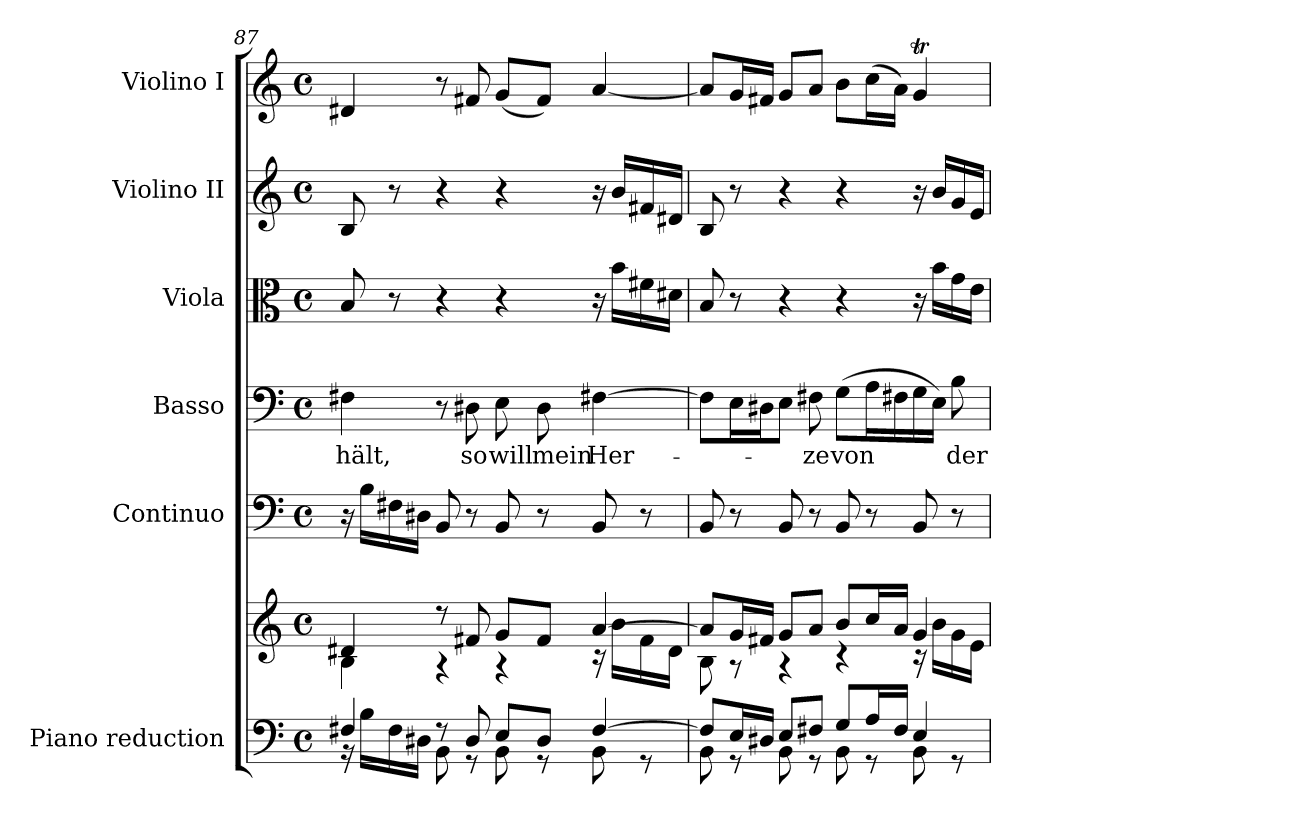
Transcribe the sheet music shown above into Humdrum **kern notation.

**kern	**kern	**kern	**kern	**text	**kern	**kern	**kern
*part6	*part6	*part5	*part4	*part4	*part3	*part2	*part1
*staff7	*staff6	*staff5	*staff4	*staff4	*staff3	*staff2	*staff1
*I"Piano reduction	*	*I"Continuo	*I"Basso	*	*I"Viola	*I"Violino II	*I"Violino I
*I'Pno	*	*	*	*	*I'Vla	*I'Vln	*I'Vln
*clefF4	*clefG2	*clefF4	*clefF4	*	*clefC3	*clefG2	*clefG2
*k[]	*k[]	*k[]	*k[]	*	*k[]	*k[]	*k[]
*M4/4	*M4/4	*M4/4	*M4/4	*	*M4/4	*M4/4	*M4/4
*met(c)	*met(c)	*met(c)	*met(c)	*	*met(c)	*met(c)	*met(c)
=87	=87	=87	=87	=87	=87	=87	=87
*^	*^	*	*	*	*	*	*
!	!	!	!	!	!	!LO:LY:b	!	!	!
4F#X/	16r	4d#X/	4B\	16r	4F#X\	hält,	8B/	8B/	4d#X/
.	16B\LL	.	.	16B\LL	.	.	.	.	.
.	16F#\	.	.	16F#X\	.	.	8r	8r	.
.	16D#X\JJ	.	.	16D#X\JJ	.	.	.	.	.
8r	8BB\	8r	4r	8BB/	8r	.	4r	4r	8r
!	!	!	!	!	!	!LO:LY:b	!	!	!
8D#/	8r	8f#X/	.	8r	8D#X\	so	.	.	8f#X/
!	!	!	!	!	!	!LO:LY:b	!	!	!
8E/L	8BB\	8g/L	4r	8BB/	8E\	will	4r	4r	(8g/L
!	!	!	!	!	!	!LO:LY:b	!	!	!
8D#/J	8r	8f#/J	.	8r	8D#\	mein	.	.	8f#/J)
!	!	!	!	!	!	!LO:LY:b	!	!	!
[4F#/	8BB\	[4a/	16r	8BB/	[4F#X\	Her-	16r	16r	[4a/
.	.	.	16b\LL	.	.	.	16b\LL	16b/LL	.
.	8r	.	16f#\	8r	.	.	16f#X\	16f#X/	.
.	.	.	16d#\JJ	.	.	.	16d#X\JJ	16d#X/JJ	.
!!LO:LB:g=z
=88	=88	=88	=88	=88	=88	=88	=88	=88	=88
8F#/L]	8BB\	8a/L]	8B\	8BB/	8F#\L]	.	8B/	8B/	8a/L]
16E/L	8r	16g/L	8r	8r	16E\L	.	8r	8r	16g/L
16D#X/JJ	.	16f#X/JJ	.	.	16D#X\J	.	.	.	16f#X/JJ
8E/L	8BB\	8g/L	4r	8BB/	8E\J	.	4r	4r	8g/L
!	!	!	!	!	!	!LO:LY:b	!	!	!
8F#X/J	8r	8a/J	.	8r	8F#X\	-ze	.	.	8a/J
!	!	!	!	!	!	!LO:LY:b	!	!	!
8G/L	8BB\	8b/L	4r	8BB/	(8G\L	von	4r	4r	8b\L
16A/L	8r	16cc/L	.	8r	16A\L	.	.	.	(16cc\L
16F#/JJ	.	16a/JJ	.	.	16F#X\	.	.	.	16a\JJ)
4E/	8BB\	4g/	16r	8BB/	16G\	.	16r	16r	4gT/
.	.	.	16b\LL	.	16E\JJ)	.	16b\LL	16b/LL	.
!	!	!	!	!	!	!LO:LY:b	!	!	!
.	8r	.	16g\	8r	8B\	der	16g\	16g/	.
.	.	.	16e\JJ	.	.	.	16e\JJ	16e/JJ	.
*v	*v	*	*	*	*	*	*	*	*
*	*v	*v	*	*	*	*	*	*
=	=	=	=	=	=	=	=
*-	*-	*-	*-	*-	*-	*-	*-
